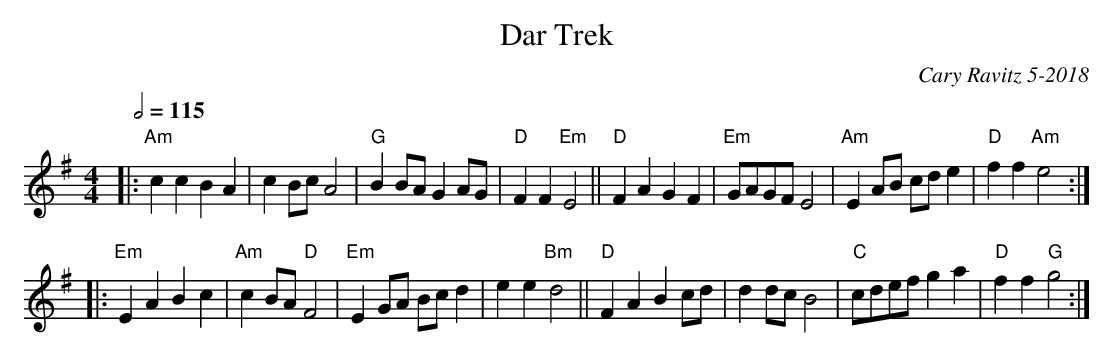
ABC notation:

X:1
T: Dar Trek
C: Cary Ravitz 5-2018
M: 4/4
L: 1/8
Q: 1/2=115
K: Em
|: "Am"c2 c2 B2 A2 | c2 Bc A4 | "G"B2 BA G2 AG| "D"F2 F2 "Em"E4 || "D"F2 A2 G2 F2 | "Em" GAGF E4 | "Am"E2 AB cd e2 | "D"f2 f2 "Am"e4 :|
|: "Em"E2 A2 B2 c2 | "Am"c2 BA "D"F4 |"Em"E2 GA Bc d2 | e2 e2 "Bm"d4 || "D"F2 A2 B2 cd | d2 dc B4 | "C" cdef g2 a2 | "D"f2 f2 "G"g4 :|
